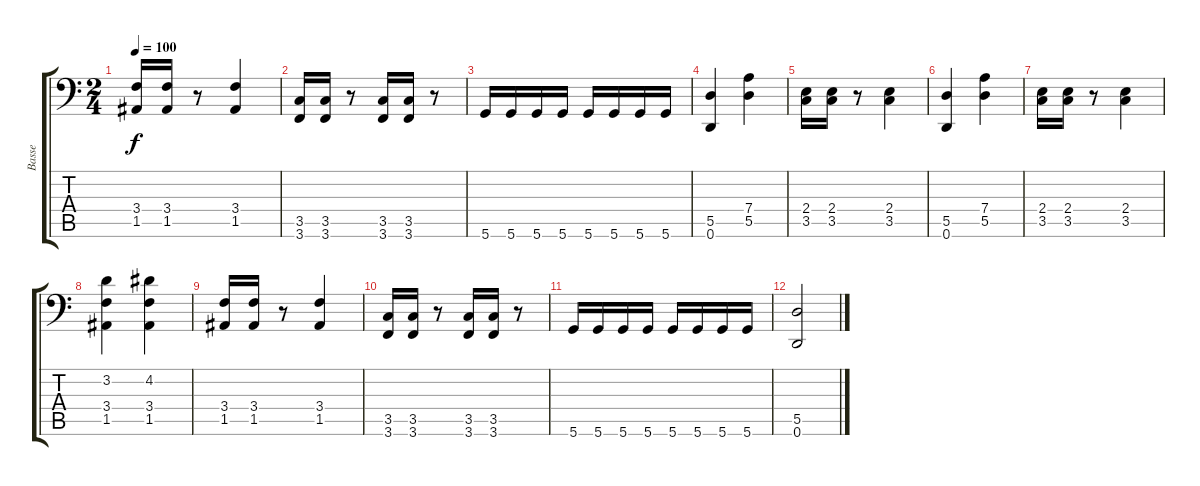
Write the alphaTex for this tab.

\track ("Basse" "Basse") {instrument slapbass1}
\staff {score tabs}
\tuning (E3 B2 G2 D2 A1 D1) {hide}
\ts (2 4)
\tempo 100
\clef f4
\ks c
(3.4 1.5).16{dy f} (3.4 1.5).16 r.8 (3.4 1.5).4 |
(3.5 3.6).16 (3.5 3.6).16 r.8 (3.5 3.6).16 (3.5 3.6).16 r.8 |
5.6.16 5.6.16 5.6.16 5.6.16 5.6.16 5.6.16 5.6.16 5.6.16 |
(5.5 0.6).4 (7.4 5.5).4 |
(2.4 3.5).16 (2.4 3.5).16 r.8 (2.4 3.5).4 |
(5.5 0.6).4 (7.4 5.5).4 |
(2.4 3.5).16 (2.4 3.5).16 r.8 (2.4 3.5).4 |
(3.2 3.4 1.5).4 (4.2 3.4 1.5).4 |
(3.4 1.5).16 (3.4 1.5).16 r.8 (3.4 1.5).4 |
(3.5 3.6).16 (3.5 3.6).16 r.8 (3.5 3.6).16 (3.5 3.6).16 r.8 |
5.6.16 5.6.16 5.6.16 5.6.16 5.6.16 5.6.16 5.6.16 5.6.16 |
(5.5 0.6).2
